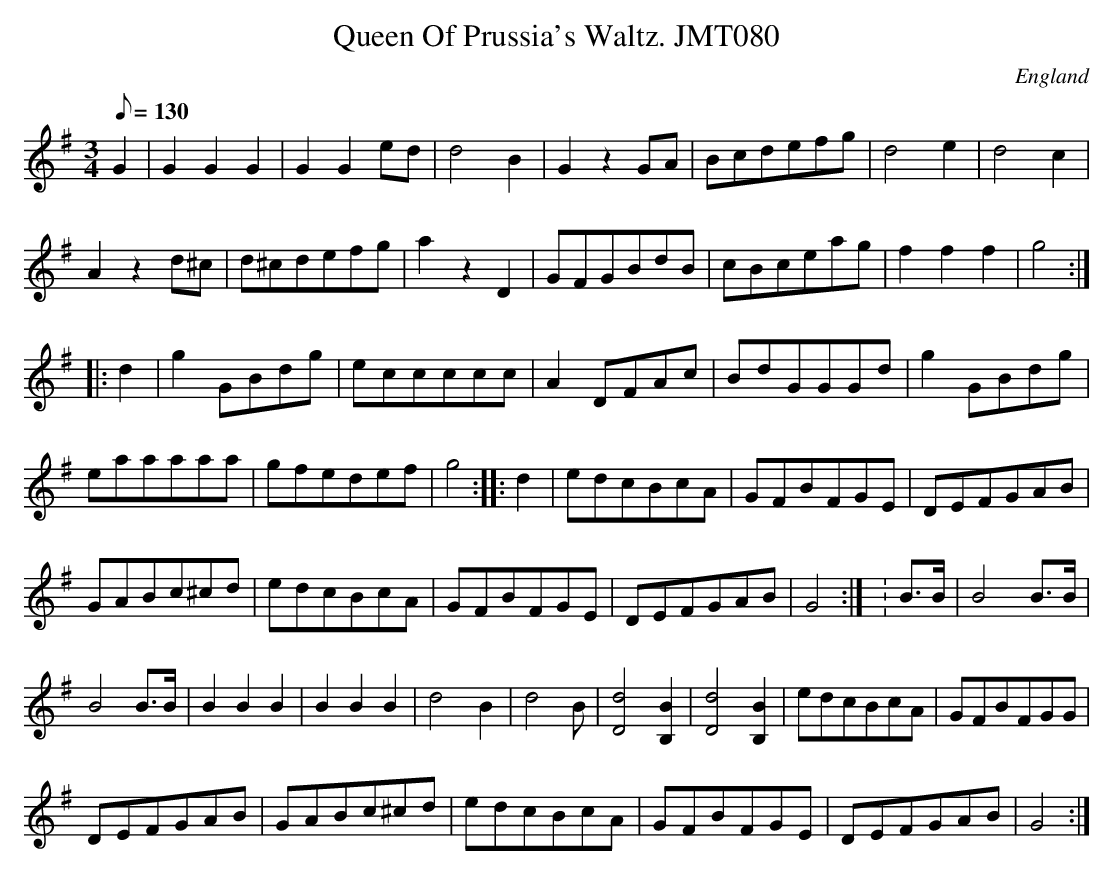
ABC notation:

X:1
T:Queen Of Prussia's Waltz. JMT080
M:3/4
L:1/8
Q:130
O:England
K:G
G2|G2G2G2|G2G2ed|d4B2|G2z2GA|Bcdefg|d4e2|d4c2|!A2z2d^c|
d^cdefg|a2z2D2|GFGBdB|cBceag|f2f2f2|g4:|!
|:d2|g2GBdg|eccccc|A2DFAc|BdGGGd|g2GBdg|!eaaaaa|gfedef|g4:|
|:d2|edcBcA|GFBFGE|DEFGAB|!GABc^cd|edcBcA|GFBFGE|DEFGAB|G4:|
:B>B|B4B>B|!B4B>B|B2B2B2|B2B2B2|d4-B2|d4B|[D4d4][B,2B2]|[D4d4][B,2B2]|
edcBcA|GFBFGG|!DEFGAB|GABc^cd|edcBcA|GFBFGE|DEFGAB|G4:|]
